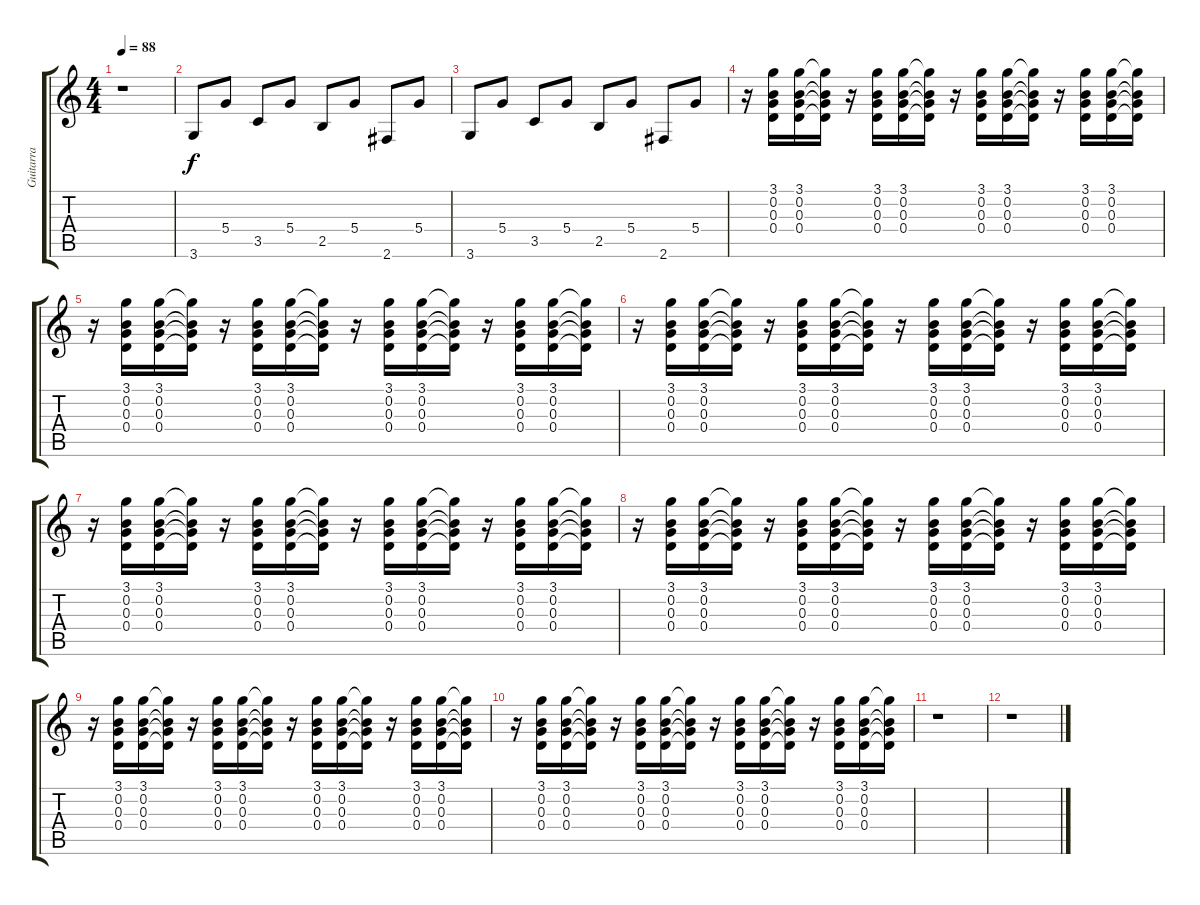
\track ("Guitarra" "Guitarra") {instrument acousticguitarnylon}
\staff {score tabs}
\tuning (E4 B3 G3 D3 A2 E2) {hide}
\ts (4 4)
\tempo 88
\clef g2
\ks c
r.1{dy f} |
3.6.8 5.4.8 3.5.8 5.4.8 2.5.8 5.4.8 2.6.8 5.4.8 |
3.6.8 5.4.8 3.5.8 5.4.8 2.5.8 5.4.8 2.6.8 5.4.8 |
r.16 (3.1 0.2 0.3 0.4).16 (3.1 0.2 0.3 0.4).16 (3.1{t} 0.2{t} 0.3{t} 0.4{t}).16 r.16 (3.1 0.2 0.3 0.4).16 (3.1 0.2 0.3 0.4).16 (3.1{t} 0.2{t} 0.3{t} 0.4{t}).16 r.16 (3.1 0.2 0.3 0.4).16 (3.1 0.2 0.3 0.4).16 (3.1{t} 0.2{t} 0.3{t} 0.4{t}).16 r.16 (3.1 0.2 0.3 0.4).16 (3.1 0.2 0.3 0.4).16 (3.1{t} 0.2{t} 0.3{t} 0.4{t}).16 |
r.16 (3.1 0.2 0.3 0.4).16 (3.1 0.2 0.3 0.4).16 (3.1{t} 0.2{t} 0.3{t} 0.4{t}).16 r.16 (3.1 0.2 0.3 0.4).16 (3.1 0.2 0.3 0.4).16 (3.1{t} 0.2{t} 0.3{t} 0.4{t}).16 r.16 (3.1 0.2 0.3 0.4).16 (3.1 0.2 0.3 0.4).16 (3.1{t} 0.2{t} 0.3{t} 0.4{t}).16 r.16 (3.1 0.2 0.3 0.4).16 (3.1 0.2 0.3 0.4).16 (3.1{t} 0.2{t} 0.3{t} 0.4{t}).16 |
r.16 (3.1 0.2 0.3 0.4).16 (3.1 0.2 0.3 0.4).16 (3.1{t} 0.2{t} 0.3{t} 0.4{t}).16 r.16 (3.1 0.2 0.3 0.4).16 (3.1 0.2 0.3 0.4).16 (3.1{t} 0.2{t} 0.3{t} 0.4{t}).16 r.16 (3.1 0.2 0.3 0.4).16 (3.1 0.2 0.3 0.4).16 (3.1{t} 0.2{t} 0.3{t} 0.4{t}).16 r.16 (3.1 0.2 0.3 0.4).16 (3.1 0.2 0.3 0.4).16 (3.1{t} 0.2{t} 0.3{t} 0.4{t}).16 |
r.16 (3.1 0.2 0.3 0.4).16 (3.1 0.2 0.3 0.4).16 (3.1{t} 0.2{t} 0.3{t} 0.4{t}).16 r.16 (3.1 0.2 0.3 0.4).16 (3.1 0.2 0.3 0.4).16 (3.1{t} 0.2{t} 0.3{t} 0.4{t}).16 r.16 (3.1 0.2 0.3 0.4).16 (3.1 0.2 0.3 0.4).16 (3.1{t} 0.2{t} 0.3{t} 0.4{t}).16 r.16 (3.1 0.2 0.3 0.4).16 (3.1 0.2 0.3 0.4).16 (3.1{t} 0.2{t} 0.3{t} 0.4{t}).16 |
r.16 (3.1 0.2 0.3 0.4).16 (3.1 0.2 0.3 0.4).16 (3.1{t} 0.2{t} 0.3{t} 0.4{t}).16 r.16 (3.1 0.2 0.3 0.4).16 (3.1 0.2 0.3 0.4).16 (3.1{t} 0.2{t} 0.3{t} 0.4{t}).16 r.16 (3.1 0.2 0.3 0.4).16 (3.1 0.2 0.3 0.4).16 (3.1{t} 0.2{t} 0.3{t} 0.4{t}).16 r.16 (3.1 0.2 0.3 0.4).16 (3.1 0.2 0.3 0.4).16 (3.1{t} 0.2{t} 0.3{t} 0.4{t}).16 |
r.16 (3.1 0.2 0.3 0.4).16 (3.1 0.2 0.3 0.4).16 (3.1{t} 0.2{t} 0.3{t} 0.4{t}).16 r.16 (3.1 0.2 0.3 0.4).16 (3.1 0.2 0.3 0.4).16 (3.1{t} 0.2{t} 0.3{t} 0.4{t}).16 r.16 (3.1 0.2 0.3 0.4).16 (3.1 0.2 0.3 0.4).16 (3.1{t} 0.2{t} 0.3{t} 0.4{t}).16 r.16 (3.1 0.2 0.3 0.4).16 (3.1 0.2 0.3 0.4).16 (3.1{t} 0.2{t} 0.3{t} 0.4{t}).16 |
r.16 (3.1 0.2 0.3 0.4).16 (3.1 0.2 0.3 0.4).16 (3.1{t} 0.2{t} 0.3{t} 0.4{t}).16 r.16 (3.1 0.2 0.3 0.4).16 (3.1 0.2 0.3 0.4).16 (3.1{t} 0.2{t} 0.3{t} 0.4{t}).16 r.16 (3.1 0.2 0.3 0.4).16 (3.1 0.2 0.3 0.4).16 (3.1{t} 0.2{t} 0.3{t} 0.4{t}).16 r.16 (3.1 0.2 0.3 0.4).16 (3.1 0.2 0.3 0.4).16 (3.1{t} 0.2{t} 0.3{t} 0.4{t}).16 |
r.1 |
r.1
